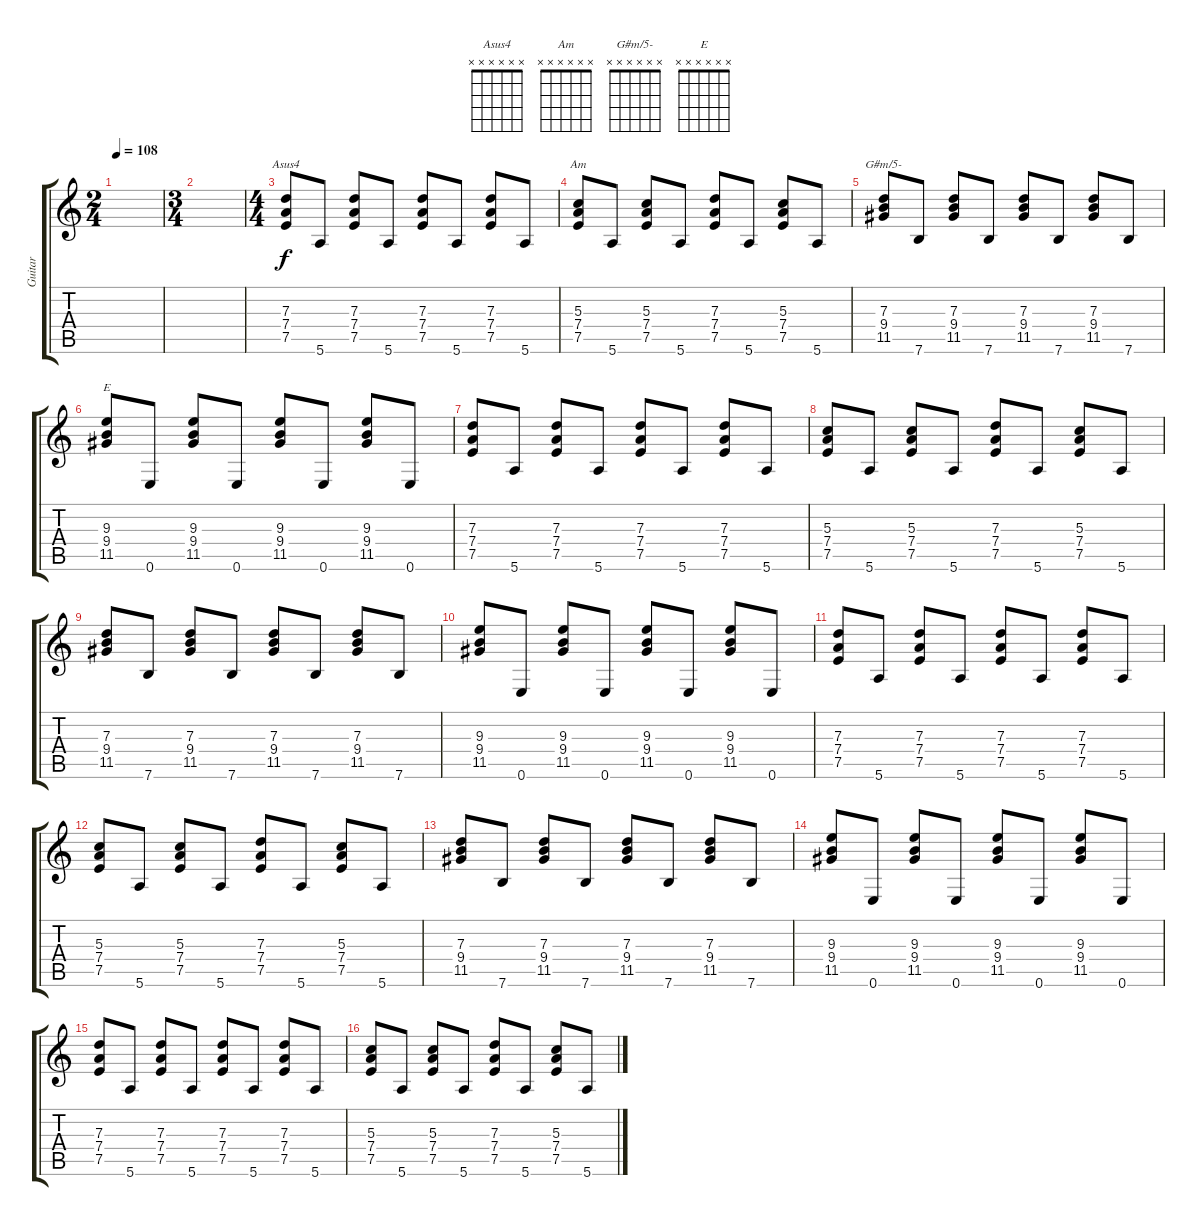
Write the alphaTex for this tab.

\track ("Guitar" "Guitar") {instrument acousticguitarsteel}
\staff {score tabs}
\tuning (E4 B3 G3 D3 A2 E2) {hide}
\chord ("Asus4" x x x x x x)
\chord ("Am" x x x x x x)
\chord ("G#m/5-" x x x x x x)
\chord ("E" x x x x x x)
\ts (2 4)
\tempo 108
\clef g2
\ks c
|
\ts (3 4)
|
\ts (4 4)
(7.3 7.4 7.5).8{ch "Asus4"} 5.6.8 (7.3 7.4 7.5).8 5.6.8 (7.3 7.4 7.5).8 5.6.8 (7.3 7.4 7.5).8 5.6.8 |
(5.3 7.4 7.5).8{ch "Am"} 5.6.8 (5.3 7.4 7.5).8 5.6.8 (7.3 7.4 7.5).8 5.6.8 (5.3 7.4 7.5).8 5.6.8 |
(7.3 9.4 11.5).8{ch "G#m/5-"} 7.6.8 (7.3 9.4 11.5).8 7.6.8 (7.3 9.4 11.5).8 7.6.8 (7.3 9.4 11.5).8 7.6.8 |
(9.3 9.4 11.5).8{ch "E"} 0.6.8 (9.3 9.4 11.5).8 0.6.8 (9.3 9.4 11.5).8 0.6.8 (9.3 9.4 11.5).8 0.6.8 |
(7.3 7.4 7.5).8 5.6.8 (7.3 7.4 7.5).8 5.6.8 (7.3 7.4 7.5).8 5.6.8 (7.3 7.4 7.5).8 5.6.8 |
(5.3 7.4 7.5).8 5.6.8 (5.3 7.4 7.5).8 5.6.8 (7.3 7.4 7.5).8 5.6.8 (5.3 7.4 7.5).8 5.6.8 |
(7.3 9.4 11.5).8 7.6.8 (7.3 9.4 11.5).8 7.6.8 (7.3 9.4 11.5).8 7.6.8 (7.3 9.4 11.5).8 7.6.8 |
(9.3 9.4 11.5).8 0.6.8 (9.3 9.4 11.5).8 0.6.8 (9.3 9.4 11.5).8 0.6.8 (9.3 9.4 11.5).8 0.6.8 |
(7.3 7.4 7.5).8 5.6.8 (7.3 7.4 7.5).8 5.6.8 (7.3 7.4 7.5).8 5.6.8 (7.3 7.4 7.5).8 5.6.8 |
(5.3 7.4 7.5).8 5.6.8 (5.3 7.4 7.5).8 5.6.8 (7.3 7.4 7.5).8 5.6.8 (5.3 7.4 7.5).8 5.6.8 |
(7.3 9.4 11.5).8 7.6.8 (7.3 9.4 11.5).8 7.6.8 (7.3 9.4 11.5).8 7.6.8 (7.3 9.4 11.5).8 7.6.8 |
(9.3 9.4 11.5).8 0.6.8 (9.3 9.4 11.5).8 0.6.8 (9.3 9.4 11.5).8 0.6.8 (9.3 9.4 11.5).8 0.6.8 |
(7.3 7.4 7.5).8 5.6.8 (7.3 7.4 7.5).8 5.6.8 (7.3 7.4 7.5).8 5.6.8 (7.3 7.4 7.5).8 5.6.8 |
(5.3 7.4 7.5).8 5.6.8 (5.3 7.4 7.5).8 5.6.8 (7.3 7.4 7.5).8 5.6.8 (5.3 7.4 7.5).8 5.6.8
